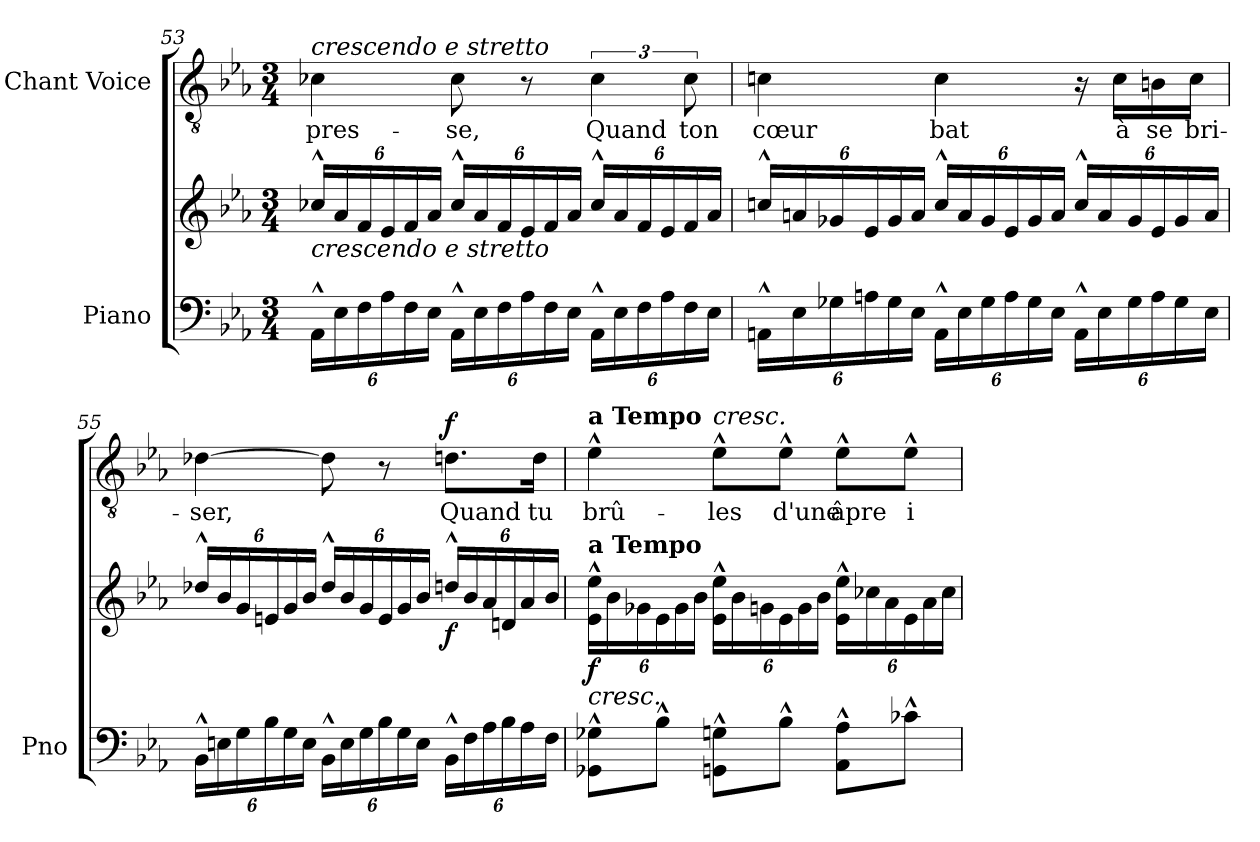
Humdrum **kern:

**kern	**kern	**dynam	**kern	**text	**dynam
*part2	*part2	*part2	*part1	*part1	*part1
*staff3	*staff2	*staff2/3	*staff1	*staff1	*staff1
*I"Piano	*	*	*I"Chant Voice	*	*
*I'Pno	*	*	*	*	*
*clefF4	*clefG2	*	*clefGv2	*	*
*k[b-e-a-]	*k[b-e-a-]	*	*k[b-e-a-]	*	*
*M3/4	*M3/4	*	*M3/4	*	*
*MM76	*MM76	*	*MM76	*	*
*Xbrackettup	*Xbrackettup	*	*	*	*
=53	=53	=53	=53	=53	=53
!	!	!	!LO:TX:a:i:t=crescendo  e  stretto	!	!
!	!LO:TX:b:i:t=crescendo  e  stretto	!	!	!	!
!	!	!	!	!LO:LY:b	!
24AA-^^\LL	24cc-X^^/LL	.	4c-X\	pres-	.
24E-\	24a-/	.	.	.	.
24F\	24f/	.	.	.	.
24A-\	24e-/	.	.	.	.
24F\	24f/	.	.	.	.
24E-\JJ	24a-/JJ	.	.	.	.
!	!	!	!	!LO:LY:b	!
24AA-^^\LL	24cc-^^/LL	.	8c-\	-se,	.
24E-\	24a-/	.	.	.	.
24F\	24f/	.	.	.	.
*	*	*	*MM78	*	*
24A-\	24e-/	.	8r	.	.
24F\	24f/	.	.	.	.
24E-\JJ	24a-/JJ	.	.	.	.
!	!	!	!	!LO:LY:b	!
24AA-^^\LL	24cc-^^/LL	.	6c-\	Quand	.
24E-\	24a-/	.	.	.	.
24F\	24f/	.	.	.	.
24A-\	24e-/	.	.	.	.
!	!	!	!	!LO:LY:b	!
24F\	24f/	.	12c-\	ton	.
24E-\JJ	24a-/JJ	.	.	.	.
!!LO:LB:g=z
=54	=54	=54	=54	=54	=54
*	*	*	*MM80	*	*
!	!	!	!	!LO:LY:b	!
*	*	*	*^	*	*
24AAn^^\LL	24ccn^^/LL	.	4cn\	4.ryy	cœur	.
24E-\	24an/	.	.	.	.	.
24G-X\	24g-X/	.	.	.	.	.
24An\	24e-/	.	.	.	.	.
24G-\	24g-/	.	.	.	.	.
24E-\JJ	24a/JJ	.	.	.	.	.
!	!	!	!	!	!LO:LY:b	!
24AA^^\LL	24cc^^/LL	.	4c\	.	bat	.
24E-\	24a/	.	.	.	.	.
24G-\	24g-/	.	.	.	.	.
*	*	*	*MM82	*	*	*
24A\	24e-/	.	.	4.ryy	.	.
24G-\	24g-/	.	.	.	.	.
24E-\JJ	24a/JJ	.	.	.	.	.
24AA^^\LL	24cc^^/LL	.	16r	.	.	.
24E-\	24a/	.	.	.	.	.
!	!	!	!	!	!LO:LY:b	!
.	.	.	16c\LL	.	à	.
24G-\	24g-/	.	.	.	.	.
!	!	!	!	!	!LO:LY:b	!
24A\	24e-/	.	16Bn\	.	se	.
24G-\	24g-/	.	.	.	.	.
!	!	!	!	!	!LO:LY:b	!
.	.	.	16c\JJ	.	bri-	.
24E-\JJ	24a/JJ	.	.	.	.	.
*	*	*	*v	*v	*	*
=55	=55	=55	=55	=55	=55
*	*	*	*MM84	*	*
*	*	*	*^	*	*
!	!	!	!	!	!LO:LY:b	!
*	*	*	*v	*v	*	*
24BB-^^\LL	24dd-X^^/LL	.	[4d-X\	-ser,	.
24En\	24b-/	.	.	.	.
24G\	24g/	.	.	.	.
24B-\	24en/	.	.	.	.
24G\	24g/	.	.	.	.
24E\JJ	24b-/JJ	.	.	.	.
24BB-^^\LL	24dd-^^/LL	.	8d-\]	.	.
24E\	24b-/	.	.	.	.
24G\	24g/	.	.	.	.
*	*	*	*MM86	*	*
24B-\	24e/	.	8r	.	.
24G\	24g/	.	.	.	.
24E\JJ	24b-/JJ	.	.	.	.
!	!	!LO:DY:b	!	!LO:LY:b	!LO:DY:a
24BB-^^\LL	24ddn^^/LL	f	8.dn\L	Quand	f
24F\	24b-/	.	.	.	.
24A-\	24a-/	.	.	.	.
24B-\	24dn/	.	.	.	.
24A-\	24a-/	.	.	.	.
!	!	!	!	!LO:LY:b	!
.	.	.	16d\Jk	tu	.
24F\JJ	24b-/JJ	.	.	.	.
!!LO:LB:g=z
=56	=56	=56	=56	=56	=56
!	!	!	!LO:TX:a:B:t=a Tempo	!	!
!	!LO:TX:a:B:t=a Tempo	!	!	!	!
!	!LO:TX:b:i:t=cresc.	!	!	!	!
!	!	!LO:DY:b	!	!LO:LY:b	!
8GG-X\^^ 8G-X\^^L	24e-\^^ 24ee-\^^LL	f	4e-^^\	brû-	.
.	24b-\	.	.	.	.
.	24g-X\	.	.	.	.
8B-^^\J	24e-\	.	.	.	.
.	24g-\	.	.	.	.
.	24b-\JJ	.	.	.	.
!	!	!	!LO:TX:a:i:t=cresc.	!	!
!	!	!	!	!LO:LY:b	!
8GGn\^^ 8Gn\^^L	24e-\^^ 24ee-\^^LL	.	8e-^^\L	-les	.
.	24b-\	.	.	.	.
.	24gn\	.	.	.	.
!	!	!	!	!LO:LY:b	!
8B-^^\J	24e-\	.	8e-^^\J	d'une	.
.	24g\	.	.	.	.
.	24b-\JJ	.	.	.	.
!	!	!	!	!LO:LY:b	!
8AA-\^^ 8A-\^^L	24e-\^^ 24ee-\^^LL	.	8e-^^\L	âpre	.
.	24cc-X\	.	.	.	.
.	24a-\	.	.	.	.
!	!	!	!	!LO:LY:b	!
8c-X^^\J	24e-\	.	8e-^^\J	i-	.
.	24a-\	.	.	.	.
.	24cc-\JJ	.	.	.	.
=	=	=	=	=	=
*-	*-	*-	*-	*-	*-
